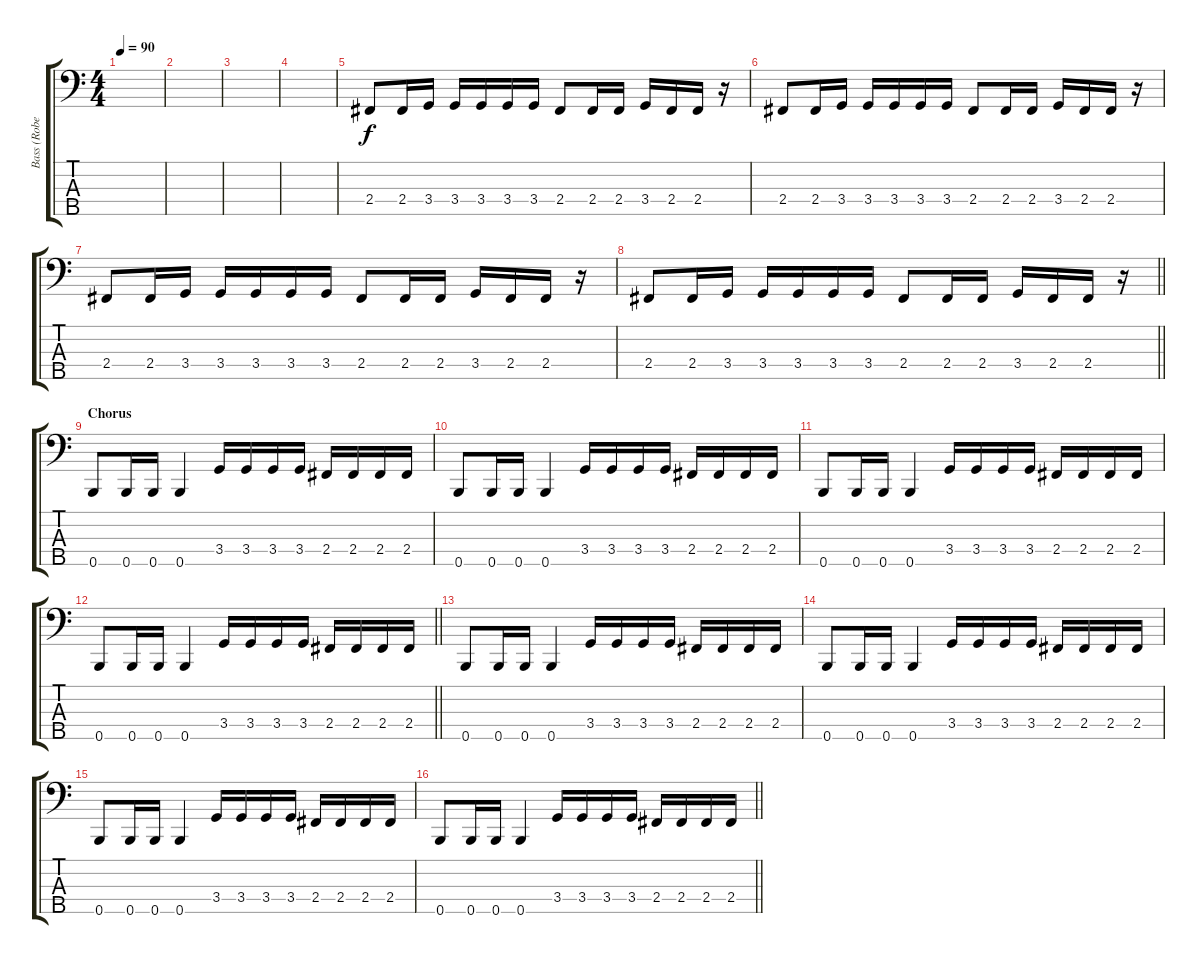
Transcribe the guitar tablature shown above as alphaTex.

\track ("Bass (Robert Garcia)" "Bass (Robe") {instrument electricbasspick}
\staff {score tabs}
\tuning (G2 D2 A1 E1 B0) {hide}
\ts (4 4)
\tempo 90
\clef f4
\ks c
|
|
|
|
2.4.8 2.4.16 3.4.16 3.4.16 3.4.16 3.4.16 3.4.16 2.4.8 2.4.16 2.4.16 3.4.16 2.4.16 2.4.16 r.16 |
2.4.8 2.4.16 3.4.16 3.4.16 3.4.16 3.4.16 3.4.16 2.4.8 2.4.16 2.4.16 3.4.16 2.4.16 2.4.16 r.16 |
2.4.8 2.4.16 3.4.16 3.4.16 3.4.16 3.4.16 3.4.16 2.4.8 2.4.16 2.4.16 3.4.16 2.4.16 2.4.16 r.16 |
\barLineRight lightlight
2.4.8 2.4.16 3.4.16 3.4.16 3.4.16 3.4.16 3.4.16 2.4.8 2.4.16 2.4.16 3.4.16 2.4.16 2.4.16 r.16 |
\section ("" "Chorus")
0.5.8 0.5.16 0.5.16 0.5.4 3.4.16 3.4.16 3.4.16 3.4.16 2.4.16 2.4.16 2.4.16 2.4.16 |
0.5.8 0.5.16 0.5.16 0.5.4 3.4.16 3.4.16 3.4.16 3.4.16 2.4.16 2.4.16 2.4.16 2.4.16 |
0.5.8 0.5.16 0.5.16 0.5.4 3.4.16 3.4.16 3.4.16 3.4.16 2.4.16 2.4.16 2.4.16 2.4.16 |
\barLineRight lightlight
0.5.8 0.5.16 0.5.16 0.5.4 3.4.16 3.4.16 3.4.16 3.4.16 2.4.16 2.4.16 2.4.16 2.4.16 |
0.5.8 0.5.16 0.5.16 0.5.4 3.4.16 3.4.16 3.4.16 3.4.16 2.4.16 2.4.16 2.4.16 2.4.16 |
0.5.8 0.5.16 0.5.16 0.5.4 3.4.16 3.4.16 3.4.16 3.4.16 2.4.16 2.4.16 2.4.16 2.4.16 |
0.5.8 0.5.16 0.5.16 0.5.4 3.4.16 3.4.16 3.4.16 3.4.16 2.4.16 2.4.16 2.4.16 2.4.16 |
\barLineRight lightlight
0.5.8 0.5.16 0.5.16 0.5.4 3.4.16 3.4.16 3.4.16 3.4.16 2.4.16 2.4.16 2.4.16 2.4.16
